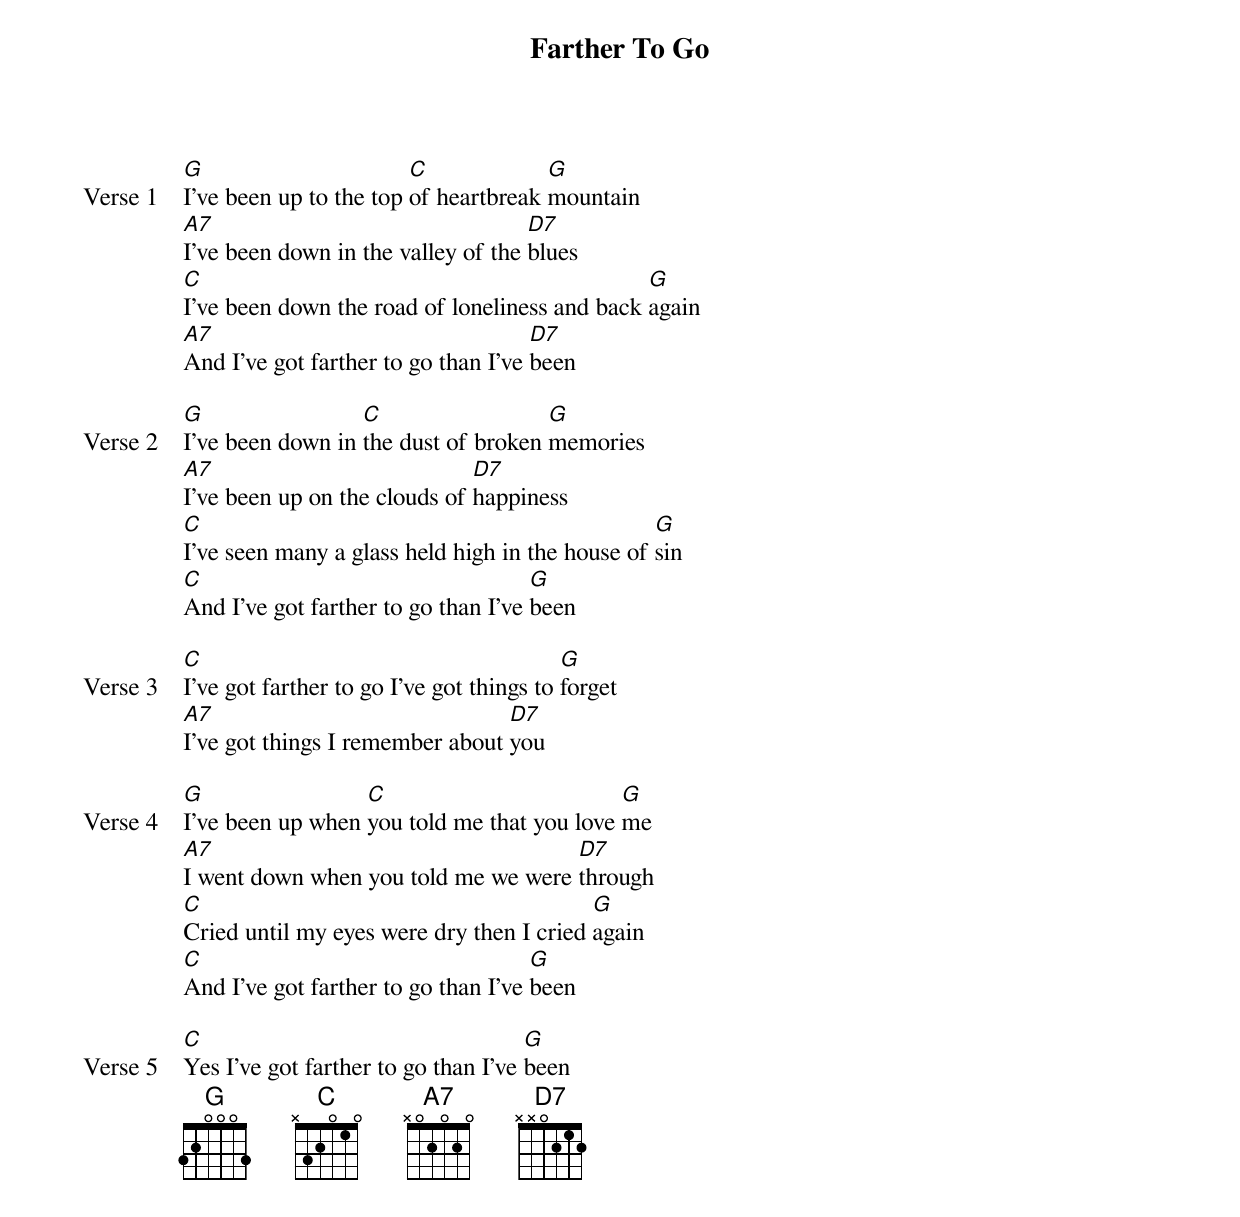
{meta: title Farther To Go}
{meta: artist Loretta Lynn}
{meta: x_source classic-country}
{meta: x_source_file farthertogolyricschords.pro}
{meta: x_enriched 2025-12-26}

{start_of_verse: Verse 1}
[G]I've been up to the top [C]of heartbreak [G]mountain
[A7]I've been down in the valley of the [D7]blues
[C]I've been down the road of loneliness and back [G]again
[A7]And I've got farther to go than I've [D7]been
{end_of_verse}

{start_of_verse: Verse 2}
[G]I've been down in [C]the dust of broken [G]memories
[A7]I've been up on the clouds of [D7]happiness
[C]I've seen many a glass held high in the house of [G]sin
[C]And I've got farther to go than I've [G]been
{end_of_verse}

{start_of_verse: Verse 3}
[C]I've got farther to go I've got things to [G]forget
[A7]I've got things I remember about [D7]you
{end_of_verse}

{start_of_verse: Verse 4}
[G]I've been up when [C]you told me that you love [G]me
[A7]I went down when you told me we were [D7]through
[C]Cried until my eyes were dry then I cried [G]again
[C]And I've got farther to go than I've [G]been
{end_of_verse}

{start_of_verse: Verse 5}
[C]Yes I've got farther to go than I've [G]been
{end_of_verse}
